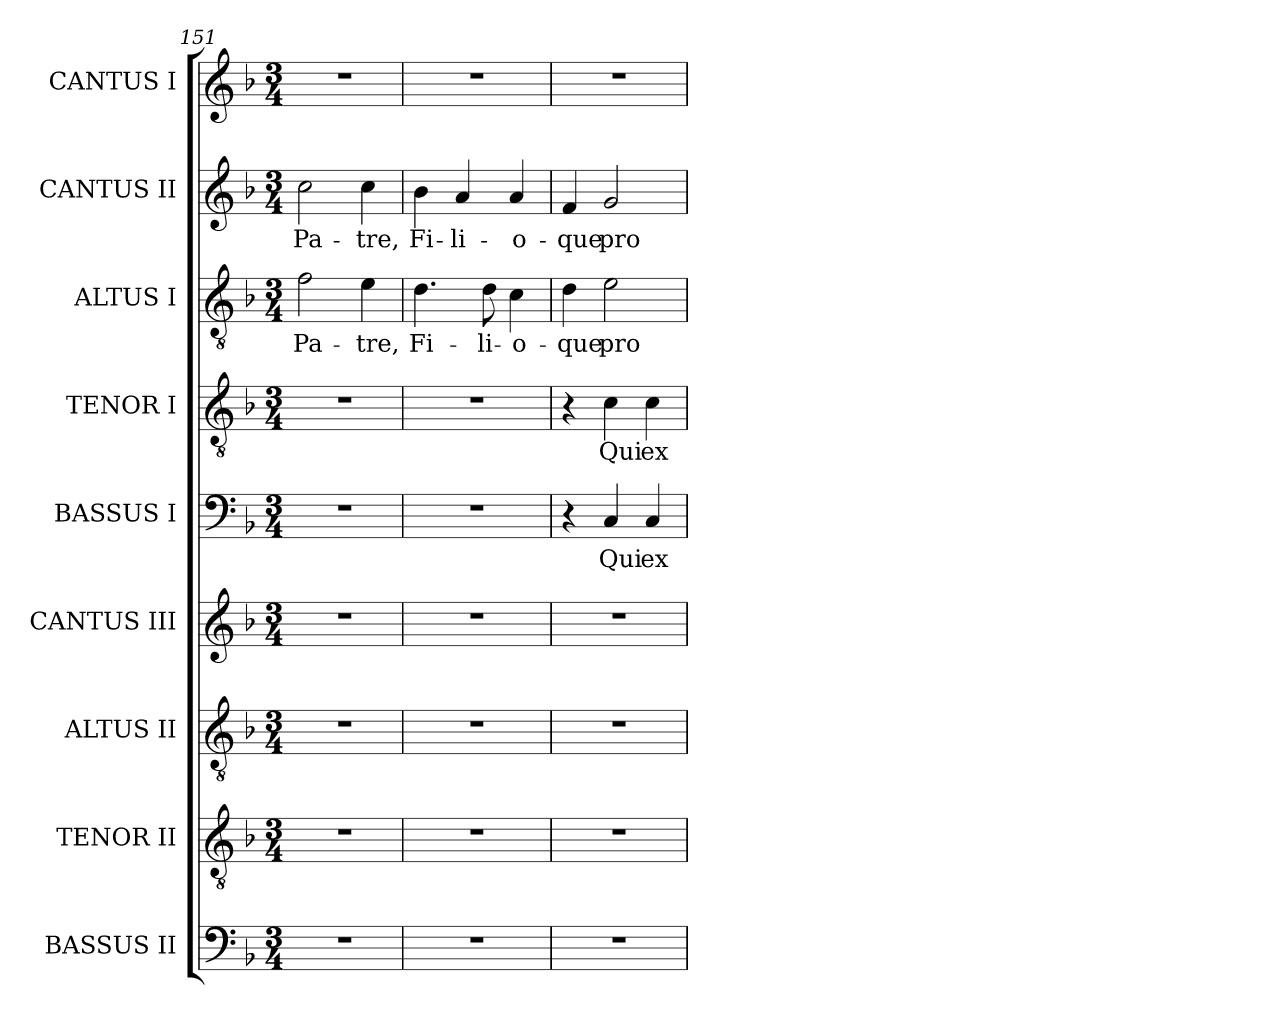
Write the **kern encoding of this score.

**kern	**kern	**kern	**kern	**kern	**text	**kern	**text	**kern	**text	**kern	**text	**kern
*part9	*part8	*part7	*part6	*part5	*part5	*part4	*part4	*part3	*part3	*part2	*part2	*part1
*staff9	*staff8	*staff7	*staff6	*staff5	*staff5	*staff4	*staff4	*staff3	*staff3	*staff2	*staff2	*staff1
*I"BASSUS II	*I"TENOR II	*I"ALTUS II	*I"CANTUS III	*I"BASSUS I	*	*I"TENOR I	*	*I"ALTUS I	*	*I"CANTUS II	*	*I"CANTUS I
*I'B. II	*I'T. II	*I'A. II	*I'C. III	*I'B. I	*	*I'T. I	*	*I'A. I	*	*I'C. II	*	*I'C. I
*clefF4	*clefGv2	*clefGv2	*clefG2	*clefF4	*	*clefGv2	*	*clefGv2	*	*clefG2	*	*clefG2
*	*ITrd7c12	*ITrd7c12	*	*	*	*ITrd7c12	*	*ITrd7c12	*	*	*	*
*k[b-]	*k[b-]	*k[b-]	*k[b-]	*k[b-]	*	*k[b-]	*	*k[b-]	*	*k[b-]	*	*k[b-]
*F:	*F:	*F:	*F:	*F:	*	*F:	*	*F:	*	*F:	*	*F:
*M3/4	*M3/4	*M3/4	*M3/4	*M3/4	*	*M3/4	*	*M3/4	*	*M3/4	*	*M3/4
=151	=151	=151	=151	=151	=151	=151	=151	=151	=151	=151	=151	=151
!LO:N:vis=1	!LO:N:vis=1	!LO:N:vis=1	!LO:N:vis=1	!LO:N:vis=1	!	!LO:N:vis=1	!	!	!	!	!	!
!	!	!	!	!	!	!	!	!	!LO:LY:b:color=#000000	!	!	!
!	!	!	!	!	!	!	!	!	!	!	!LO:LY:b:color=#000000	!LO:N:vis=1
2.r	2.r	2.r	2.r	2.r	.	2.r	.	2Fi\	Pa-	2cci\	Pa-	2.r
!	!	!	!	!	!	!	!	!	!LO:LY:b:color=#000000	!	!	!
!	!	!	!	!	!	!	!	!	!	!	!LO:LY:b:color=#000000	!
.	.	.	.	.	.	.	.	4Ei\	-tre,	4cci\	-tre,	.
=152	=152	=152	=152	=152	=152	=152	=152	=152	=152	=152	=152	=152
!LO:N:vis=1	!LO:N:vis=1	!LO:N:vis=1	!LO:N:vis=1	!LO:N:vis=1	!	!LO:N:vis=1	!	!	!	!	!	!
!	!	!	!	!	!	!	!	!	!LO:LY:b:color=#000000	!	!	!
!	!	!	!	!	!	!	!	!	!	!	!LO:LY:b:color=#000000	!LO:N:vis=1
2.r	2.r	2.r	2.r	2.r	.	2.r	.	4.Di\	Fi-	4b-i\	Fi-	2.r
!	!	!	!	!	!	!	!	!	!	!	!LO:LY:b:color=#000000	!
.	.	.	.	.	.	.	.	.	.	4ai/	-li-	.
!	!	!	!	!	!	!	!	!	!LO:LY:b:color=#000000	!	!	!
.	.	.	.	.	.	.	.	8Di\	-li-	.	.	.
!	!	!	!	!	!	!	!	!	!LO:LY:b:color=#000000	!	!	!
!	!	!	!	!	!	!	!	!	!	!	!LO:LY:b:color=#000000	!
.	.	.	.	.	.	.	.	4Ci\	-o-	4ai/	-o-	.
=153	=153	=153	=153	=153	=153	=153	=153	=153	=153	=153	=153	=153
!LO:N:vis=1	!LO:N:vis=1	!LO:N:vis=1	!LO:N:vis=1	!	!	!	!	!	!	!	!	!
!	!	!	!	!	!	!	!	!	!LO:LY:b:color=#000000	!	!	!
!	!	!	!	!	!	!	!	!	!	!	!LO:LY:b:color=#000000	!LO:N:vis=1
2.r	2.r	2.r	2.r	4r	.	4r	.	4Di\	-que	4fi/	-que	2.r
!	!	!	!	!	!LO:LY:b:color=#000000	!	!	!	!	!	!	!
!	!	!	!	!	!	!	!LO:LY:b:color=#000000	!	!	!	!	!
!	!	!	!	!	!	!	!	!	!LO:LY:b:color=#000000	!	!	!
!	!	!	!	!	!	!	!	!	!	!	!LO:LY:b:color=#000000	!
.	.	.	.	4Ci/	Qui	4Ci\	Qui	2Ei\	pro-	2gi/	pro-	.
!	!	!	!	!	!LO:LY:b:color=#000000	!	!	!	!	!	!	!
!	!	!	!	!	!	!	!LO:LY:b:color=#000000	!	!	!	!	!
.	.	.	.	4Ci/	ex	4Ci\	ex	.	.	.	.	.
=	=	=	=	=	=	=	=	=	=	=	=	=
*-	*-	*-	*-	*-	*-	*-	*-	*-	*-	*-	*-	*-
